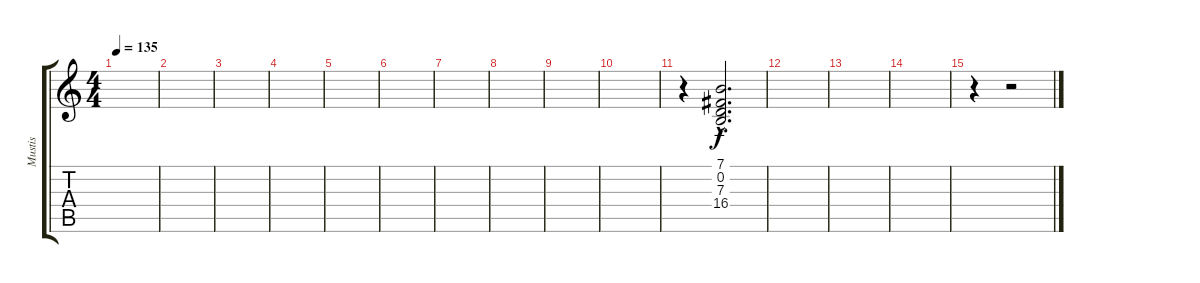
\track ("Mustis" "Mustis") {instrument tubularbells}
\staff {score tabs}
\tuning (E4 B3 G3 D3 A2 E2) {hide}
\ts (4 4)
\tempo 135
\clef g2
\ks c
|
|
|
|
|
|
|
|
|
|
r.4 (7.1{hac} 0.2{hac} 7.3{hac} 16.4{hac}).2{d} |
|
|
|
r.4 r.2
